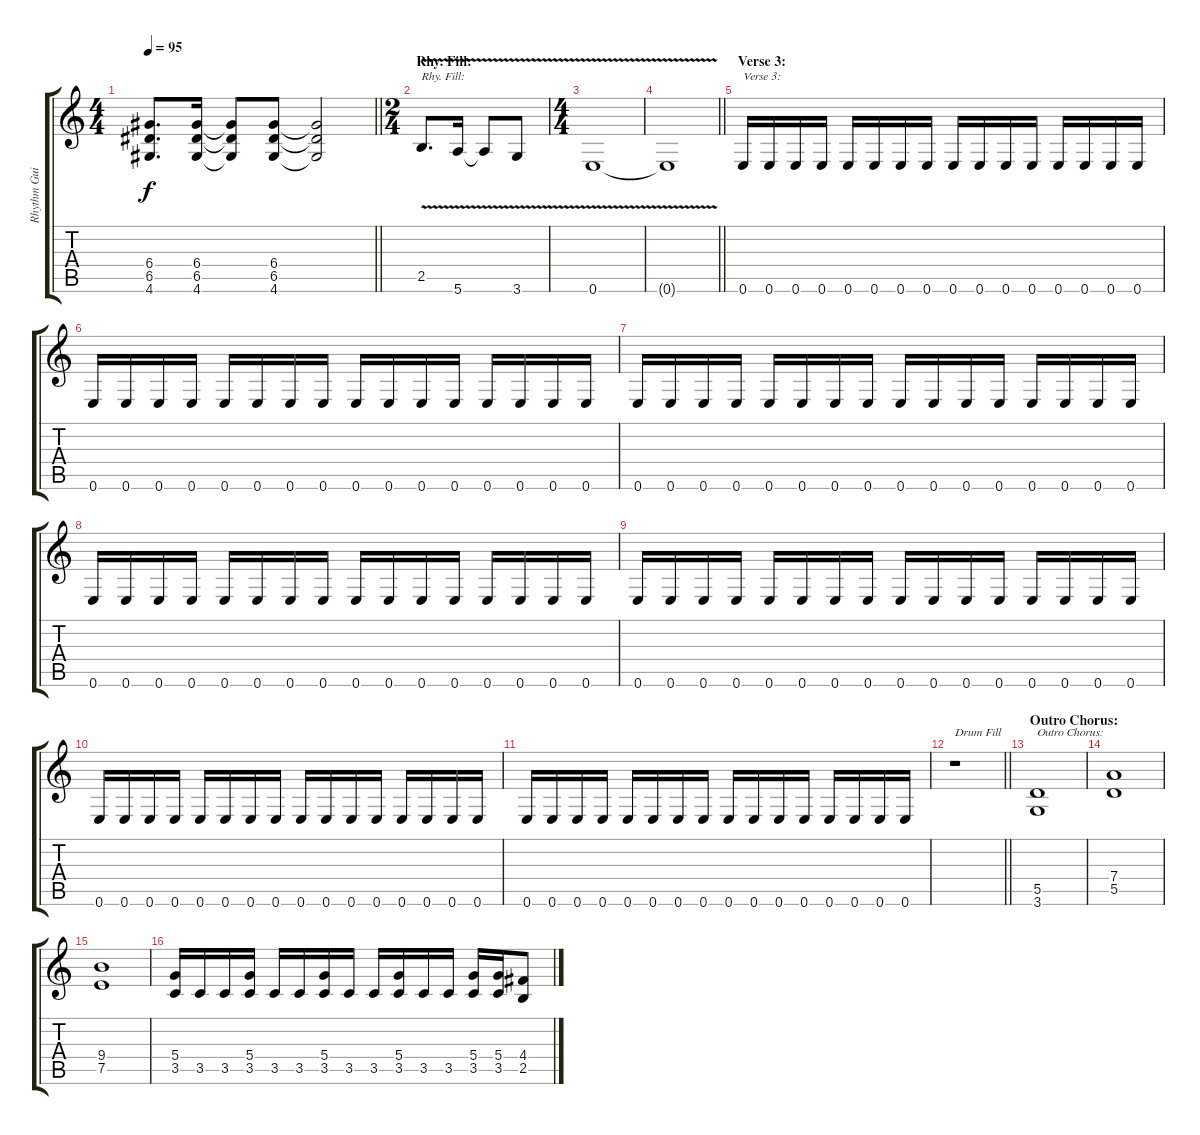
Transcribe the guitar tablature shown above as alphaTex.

\track ("Rhythm Guitar 1" "Rhythm Gui") {instrument overdrivenguitar}
\staff {score tabs}
\tuning (E4 B3 G3 D3 A2 E2) {hide}
\ts (4 4)
\tempo 95
\clef g2
\barLineRight lightlight
\ks c
(6.4 6.5 4.6).8{d dy f} (6.4 6.5 4.6).16 (6.4{t} 6.5{t} 4.6{t}).8 (6.4 6.5 4.6).8 (6.4{t} 6.5{t} 4.6{t}).2 |
\ts (2 4)
\section ("" "Rhy. Fill:")
2.5{v}.8{d txt "Rhy. Fill:"} 5.6{v}.16 5.6{t}.8 3.6{v}.8 |
\ts (4 4)
0.6{v}.1 |
\barLineRight lightlight
0.6{t}.1 |
\section ("" "Verse 3:")
0.6.16{txt "Verse 3:"} 0.6.16 0.6.16 0.6.16 0.6.16 0.6.16 0.6.16 0.6.16 0.6.16 0.6.16 0.6.16 0.6.16 0.6.16 0.6.16 0.6.16 0.6.16 |
0.6.16 0.6.16 0.6.16 0.6.16 0.6.16 0.6.16 0.6.16 0.6.16 0.6.16 0.6.16 0.6.16 0.6.16 0.6.16 0.6.16 0.6.16 0.6.16 |
0.6.16 0.6.16 0.6.16 0.6.16 0.6.16 0.6.16 0.6.16 0.6.16 0.6.16 0.6.16 0.6.16 0.6.16 0.6.16 0.6.16 0.6.16 0.6.16 |
0.6.16 0.6.16 0.6.16 0.6.16 0.6.16 0.6.16 0.6.16 0.6.16 0.6.16 0.6.16 0.6.16 0.6.16 0.6.16 0.6.16 0.6.16 0.6.16 |
0.6.16 0.6.16 0.6.16 0.6.16 0.6.16 0.6.16 0.6.16 0.6.16 0.6.16 0.6.16 0.6.16 0.6.16 0.6.16 0.6.16 0.6.16 0.6.16 |
0.6.16 0.6.16 0.6.16 0.6.16 0.6.16 0.6.16 0.6.16 0.6.16 0.6.16 0.6.16 0.6.16 0.6.16 0.6.16 0.6.16 0.6.16 0.6.16 |
0.6.16 0.6.16 0.6.16 0.6.16 0.6.16 0.6.16 0.6.16 0.6.16 0.6.16 0.6.16 0.6.16 0.6.16 0.6.16 0.6.16 0.6.16 0.6.16 |
\barLineRight lightlight
r.1{txt "Drum Fill"} |
\section ("" "Outro Chorus:")
(5.5 3.6).1{txt "Outro Chorus:"} |
(7.4 5.5).1 |
(9.4 7.5).1 |
(5.4 3.5).16 3.5.16 3.5.16 (5.4 3.5).16 3.5.16 3.5.16 (5.4 3.5).16 3.5.16 3.5.16 (5.4 3.5).16 3.5.16 3.5.16 (5.4 3.5).16 (5.4 3.5).16 (4.4 2.5).8
